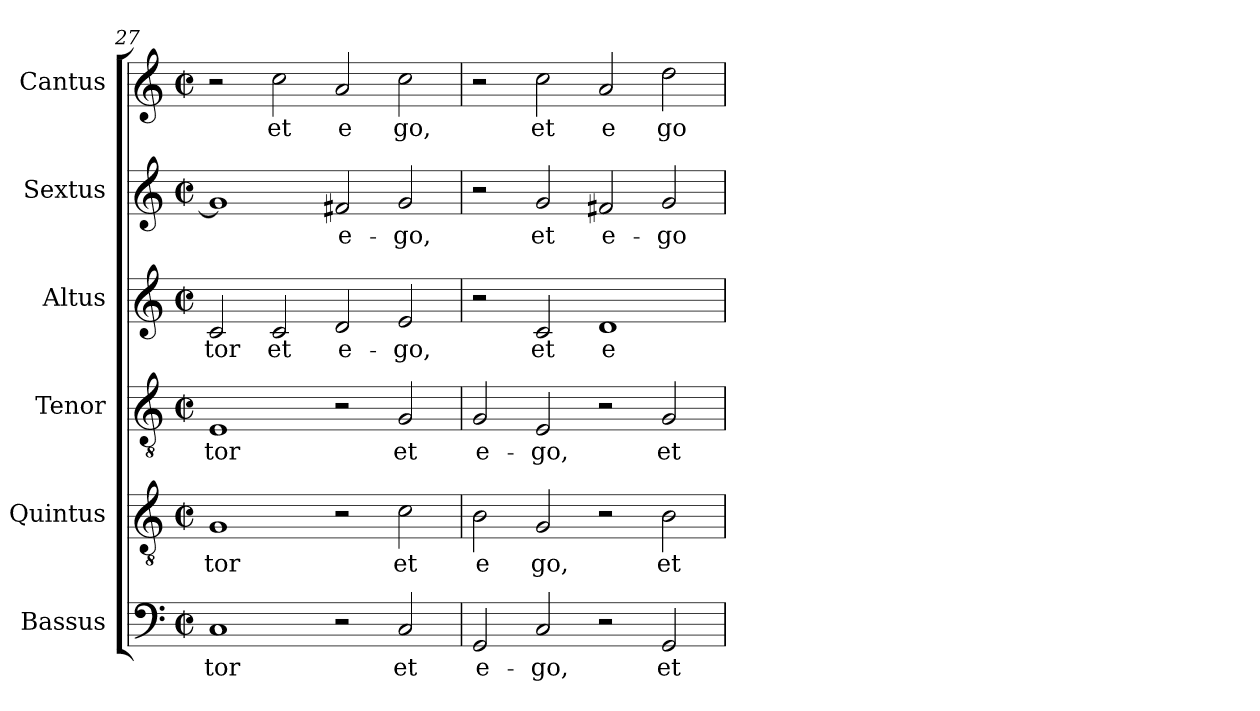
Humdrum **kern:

**kern	**text	**kern	**text	**kern	**text	**kern	**text	**kern	**text	**kern	**text
*part6	*part6	*part5	*part5	*part4	*part4	*part3	*part3	*part2	*part2	*part1	*part1
*staff6	*staff6	*staff5	*staff5	*staff4	*staff4	*staff3	*staff3	*staff2	*staff2	*staff1	*staff1
*I"Bassus	*	*I"Quintus	*	*I"Tenor	*	*I"Altus	*	*I"Sextus	*	*I"Cantus	*
*clefF4	*	*clefGv2	*	*clefGv2	*	*clefG2	*	*clefG2	*	*clefG2	*
*k[]	*	*k[]	*	*k[]	*	*k[]	*	*k[]	*	*k[]	*
*C:	*	*C:	*	*C:	*	*C:	*	*C:	*	*C:	*
*M2/2	*	*M2/2	*	*M2/2	*	*M2/2	*	*M2/2	*	*M2/2	*
*met(c|)	*	*met(c|)	*	*met(c|)	*	*met(c|)	*	*met(c|)	*	*met(c|)	*
=27	=27	=27	=27	=27	=27	=27	=27	=27	=27	=27	=27
!	!LO:LY:b:cj	!	!LO:LY:b:cj	!	!LO:LY:b:cj	!	!LO:LY:b:cj	!	!LO:LY:b:cj	!	!
1C	-tor	1G	tor	1E	-tor	2c/	-tor	1g]	.	2r	.
!	!	!	!	!	!	!	!LO:LY:b:cj	!	!	!	!LO:LY:b:cj
.	.	.	.	.	.	2c/	et	.	.	2cc\	et
!	!	!	!	!	!	!	!LO:LY:b:cj	!	!LO:LY:b:cj	!	!LO:LY:b:cj
2r	.	2r	.	2r	.	2d/	e-	2f#X/	e-	2a/	e
!	!LO:LY:b:cj	!	!LO:LY:b:cj	!	!LO:LY:b:cj	!	!LO:LY:b:cj	!	!LO:LY:b:cj	!	!LO:LY:b:cj
2C/	et	2c\	et	2G/	et	2e/	-go,	2g/	-go,	2cc\	go,
=28	=28	=28	=28	=28	=28	=28	=28	=28	=28	=28	=28
!	!LO:LY:b:cj	!	!LO:LY:b:cj	!	!LO:LY:b:cj	!	!	!	!	!	!
2GG/	e-	2B\	e	2G/	e-	2r	.	2r	.	2r	.
!	!LO:LY:b:cj	!	!LO:LY:b:cj	!	!LO:LY:b:cj	!	!LO:LY:b:cj	!	!LO:LY:b:cj	!	!LO:LY:b:cj
2C/	-go,	2G/	go,	2E/	-go,	2c/	et	2g/	et	2cc\	et
!	!	!	!	!	!	!	!LO:LY:b:cj	!	!LO:LY:b:cj	!	!LO:LY:b:cj
2r	.	2r	.	2r	.	1d	e-	2f#X/	e-	2a/	e
!	!LO:LY:b:cj	!	!LO:LY:b:cj	!	!LO:LY:b:cj	!	!	!	!LO:LY:b:cj	!	!LO:LY:b:cj
2GG/	et	2B\	et	2G/	et	.	.	2g/	-go	2dd\	go
=	=	=	=	=	=	=	=	=	=	=	=
*-	*-	*-	*-	*-	*-	*-	*-	*-	*-	*-	*-
